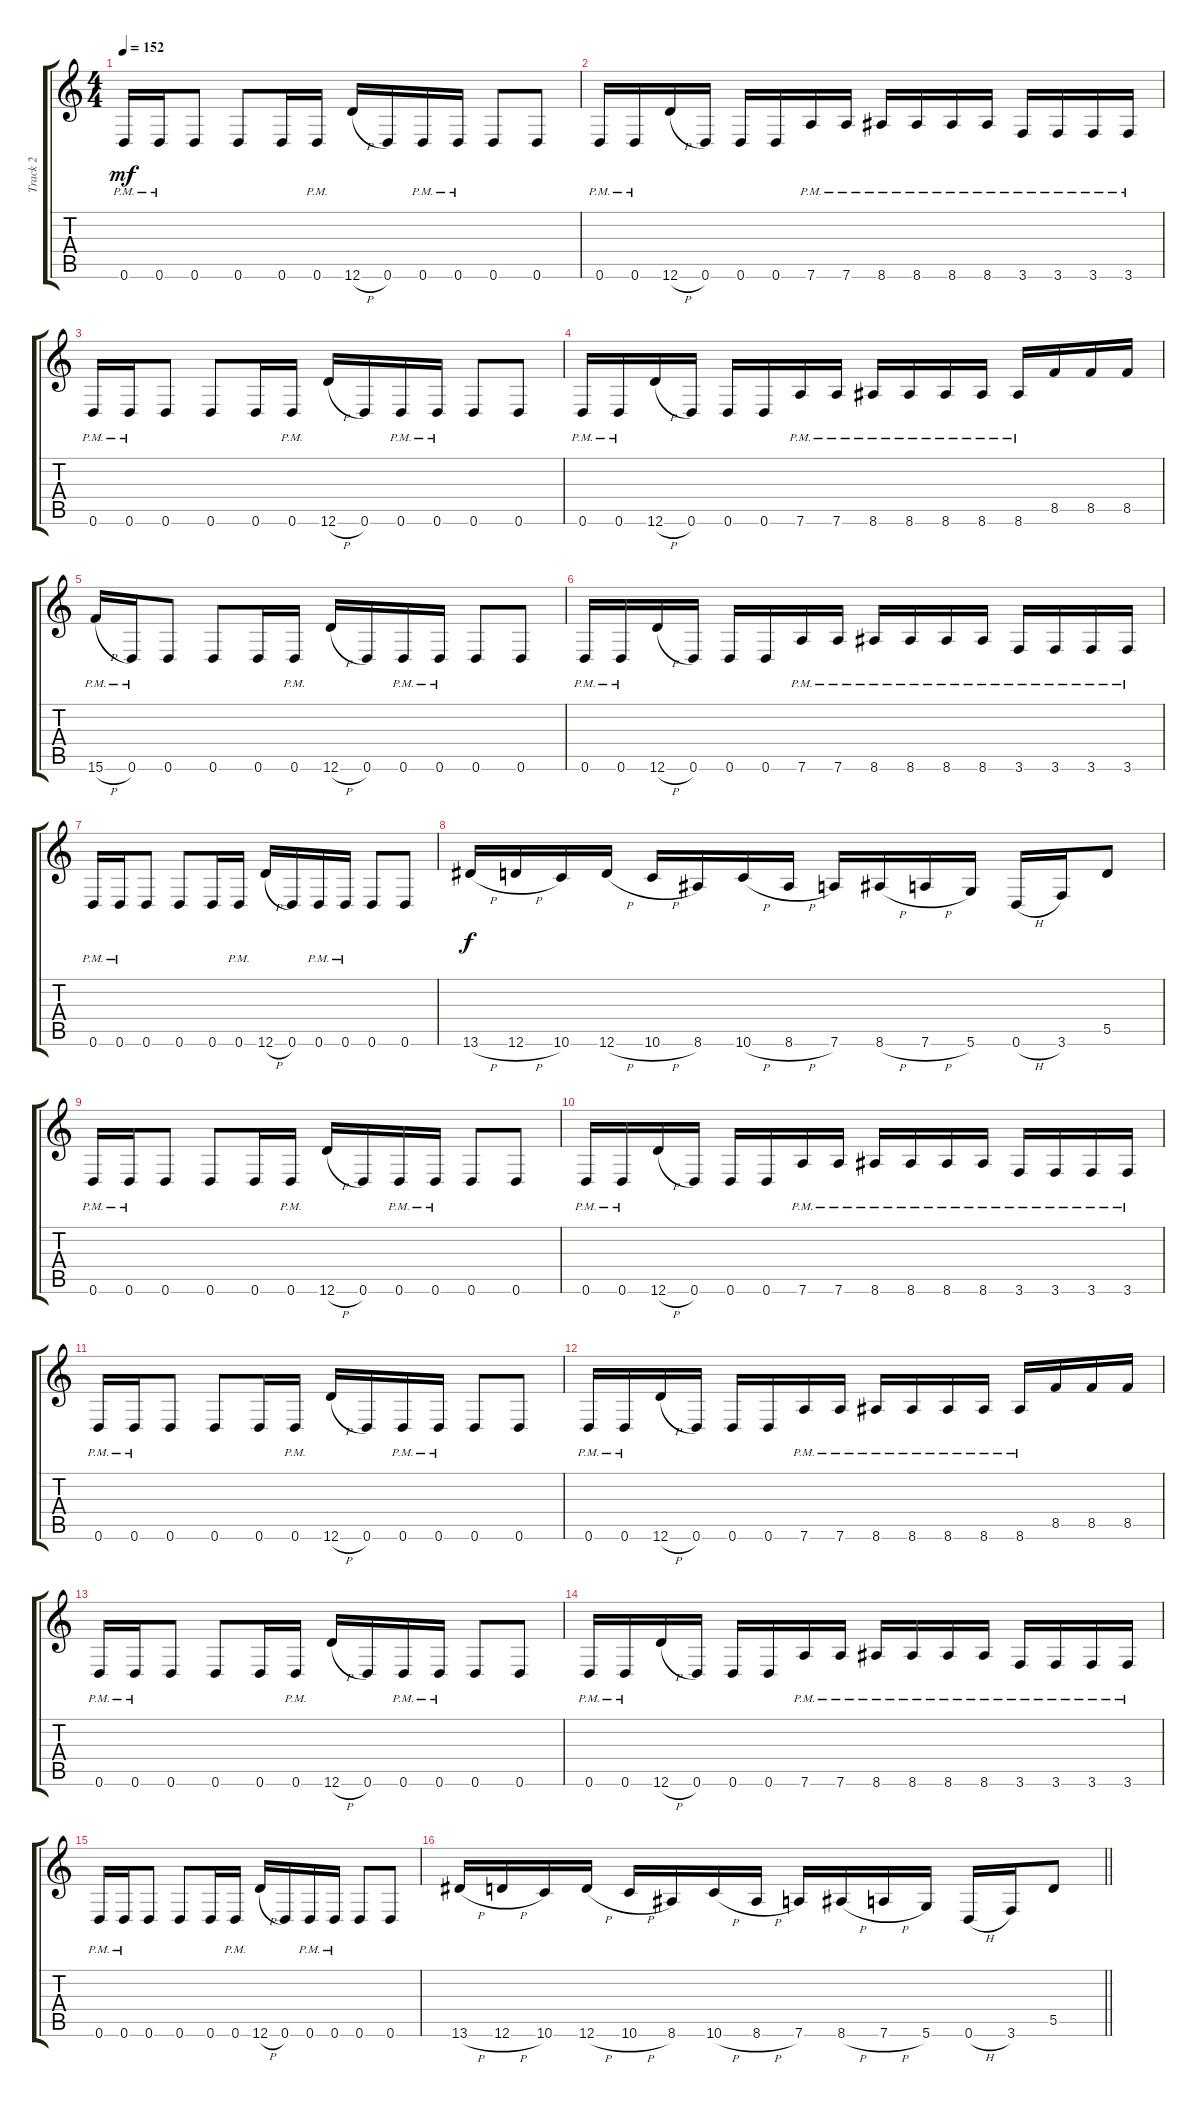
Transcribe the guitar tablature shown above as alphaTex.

\track ("Track 2" "Track 2") {instrument distortionguitar}
\staff {score tabs}
\tuning (E4 B3 G3 D3 A2 D2) {hide}
\ts (4 4)
\tempo 152
\clef g2
\ks c
0.6{pm}.16{dy mf} 0.6{pm}.16 0.6.8 0.6.8 0.6.16 0.6{pm}.16 12.6{h}.16 0.6.16 0.6{pm}.16 0.6{pm}.16 0.6.8 0.6.8 |
0.6{pm}.16 0.6{pm}.16 12.6{h}.16 0.6.16 0.6.16 0.6.16 7.6{pm}.16 7.6{pm}.16 8.6{pm}.16 8.6{pm}.16 8.6{pm}.16 8.6{pm}.16 3.6{pm}.16 3.6{pm}.16 3.6{pm}.16 3.6{pm}.16 |
0.6{pm}.16 0.6{pm}.16 0.6.8 0.6.8 0.6.16 0.6{pm}.16 12.6{h}.16 0.6.16 0.6{pm}.16 0.6{pm}.16 0.6.8 0.6.8 |
0.6{pm}.16 0.6{pm}.16 12.6{h}.16 0.6.16 0.6.16 0.6.16 7.6{pm}.16 7.6{pm}.16 8.6{pm}.16 8.6{pm}.16 8.6{pm}.16 8.6{pm}.16 8.6{pm}.16 8.5.16 8.5.16 8.5.16 |
15.6{h pm}.16 0.6{pm}.16 0.6.8 0.6.8 0.6.16 0.6{pm}.16 12.6{h}.16 0.6.16 0.6{pm}.16 0.6{pm}.16 0.6.8 0.6.8 |
0.6{pm}.16 0.6{pm}.16 12.6{h}.16 0.6.16 0.6.16 0.6.16 7.6{pm}.16 7.6{pm}.16 8.6{pm}.16 8.6{pm}.16 8.6{pm}.16 8.6{pm}.16 3.6{pm}.16 3.6{pm}.16 3.6{pm}.16 3.6{pm}.16 |
0.6{pm}.16 0.6{pm}.16 0.6.8 0.6.8 0.6.16 0.6{pm}.16 12.6{h}.16 0.6.16 0.6{pm}.16 0.6{pm}.16 0.6.8 0.6.8 |
13.6{h}.16{dy f} 12.6{h}.16 10.6.16 12.6{h}.16 10.6{h}.16 8.6.16 10.6{h}.16 8.6{h}.16 7.6.16 8.6{h}.16 7.6{h}.16 5.6.16 0.6{h}.16 3.6.16 5.5.8 |
0.6{pm}.16 0.6{pm}.16 0.6.8 0.6.8 0.6.16 0.6{pm}.16 12.6{h}.16 0.6.16 0.6{pm}.16 0.6{pm}.16 0.6.8 0.6.8 |
0.6{pm}.16 0.6{pm}.16 12.6{h}.16 0.6.16 0.6.16 0.6.16 7.6{pm}.16 7.6{pm}.16 8.6{pm}.16 8.6{pm}.16 8.6{pm}.16 8.6{pm}.16 3.6{pm}.16 3.6{pm}.16 3.6{pm}.16 3.6{pm}.16 |
0.6{pm}.16 0.6{pm}.16 0.6.8 0.6.8 0.6.16 0.6{pm}.16 12.6{h}.16 0.6.16 0.6{pm}.16 0.6{pm}.16 0.6.8 0.6.8 |
0.6{pm}.16 0.6{pm}.16 12.6{h}.16 0.6.16 0.6.16 0.6.16 7.6{pm}.16 7.6{pm}.16 8.6{pm}.16 8.6{pm}.16 8.6{pm}.16 8.6{pm}.16 8.6{pm}.16 8.5.16 8.5.16 8.5.16 |
0.6{pm}.16 0.6{pm}.16 0.6.8 0.6.8 0.6.16 0.6{pm}.16 12.6{h}.16 0.6.16 0.6{pm}.16 0.6{pm}.16 0.6.8 0.6.8 |
0.6{pm}.16 0.6{pm}.16 12.6{h}.16 0.6.16 0.6.16 0.6.16 7.6{pm}.16 7.6{pm}.16 8.6{pm}.16 8.6{pm}.16 8.6{pm}.16 8.6{pm}.16 3.6{pm}.16 3.6{pm}.16 3.6{pm}.16 3.6{pm}.16 |
0.6{pm}.16 0.6{pm}.16 0.6.8 0.6.8 0.6.16 0.6{pm}.16 12.6{h}.16 0.6.16 0.6{pm}.16 0.6{pm}.16 0.6.8 0.6.8 |
\barLineRight lightlight
13.6{h}.16 12.6{h}.16 10.6.16 12.6{h}.16 10.6{h}.16 8.6.16 10.6{h}.16 8.6{h}.16 7.6.16 8.6{h}.16 7.6{h}.16 5.6.16 0.6{h}.16 3.6.16 5.5.8
